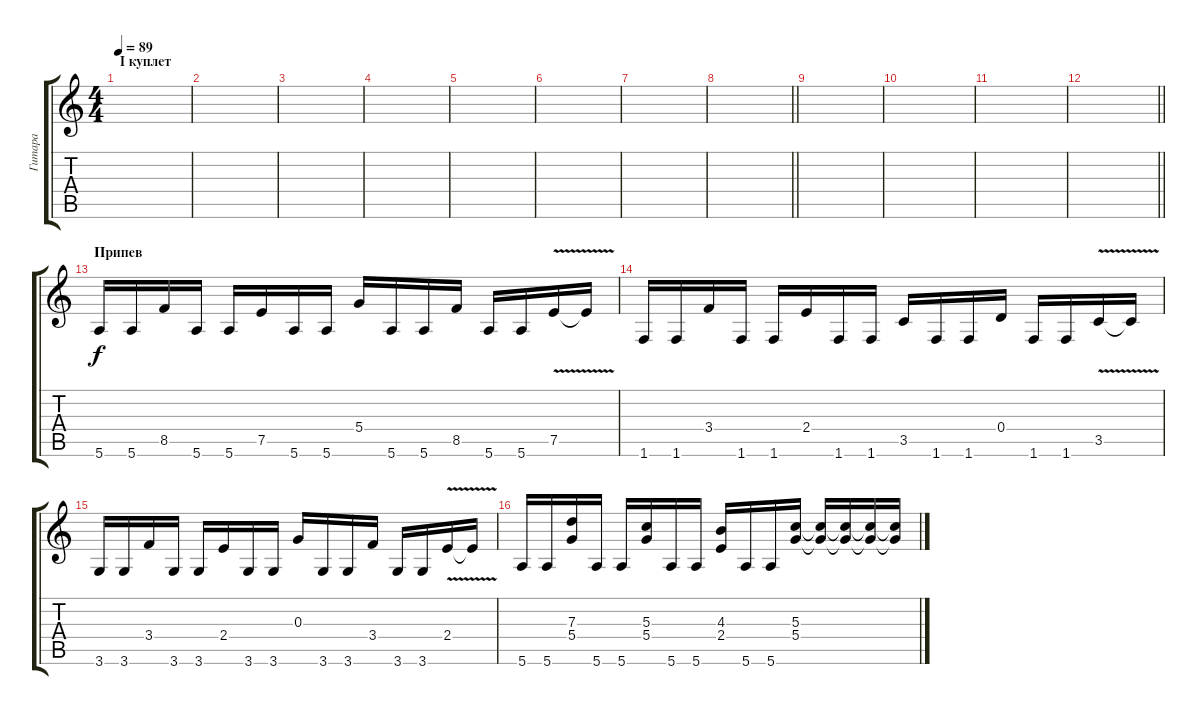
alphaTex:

\track ("Гитара" "Гитара") {instrument distortionguitar}
\staff {score tabs}
\tuning (E4 B3 G3 D3 A2 E2) {hide}
\ts (4 4)
\section ("" "I куплет")
\tempo 89
\clef g2
\ks c
|
|
|
|
|
|
|
\barLineRight lightlight
|
|
|
|
\barLineRight lightlight
|
\section ("" "Припев")
5.6.16 5.6.16 8.5.16 5.6.16 5.6.16 7.5.16 5.6.16 5.6.16 5.4.16 5.6.16 5.6.16 8.5.16 5.6.16 5.6.16 7.5{v}.16 7.5{t}.16 |
1.6.16 1.6.16 3.4.16 1.6.16 1.6.16 2.4.16 1.6.16 1.6.16 3.5.16 1.6.16 1.6.16 0.4.16 1.6.16 1.6.16 3.5{v}.16 3.5{t}.16 |
3.6.16 3.6.16 3.4.16 3.6.16 3.6.16 2.4.16 3.6.16 3.6.16 0.3.16 3.6.16 3.6.16 3.4.16 3.6.16 3.6.16 2.4{v}.16 2.4{t}.16 |
5.6.16 5.6.16 (7.3 5.4).16 5.6.16 5.6.16 (5.3 5.4).16 5.6.16 5.6.16 (4.3 2.4).16 5.6.16 5.6.16 (5.3 5.4).16 (5.3{t} 5.4{t}).16 (5.3{t} 5.4{t}).16 (5.3{t} 5.4{t}).16 (5.3{t} 5.4{t}).16
